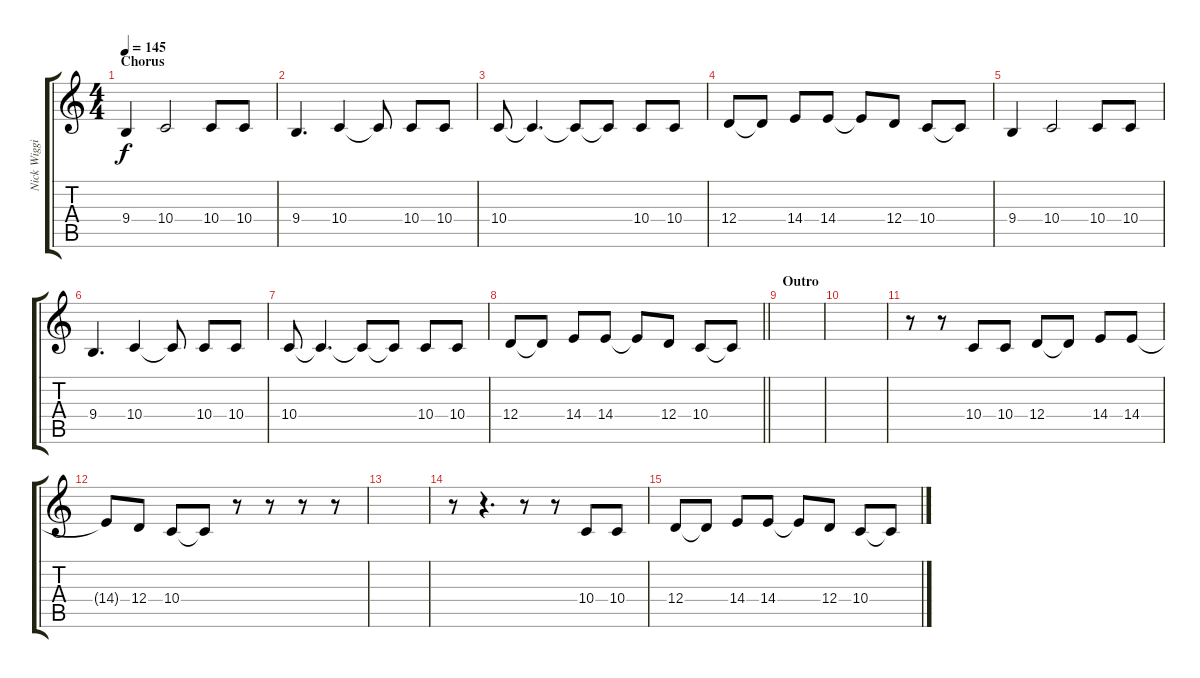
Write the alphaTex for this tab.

\track ("Nick Wiggins (Backing Vocals)" "Nick Wiggi") {instrument violin}
\staff {score tabs}
\tuning (E4 B3 G3 D3 A2 E2) {hide}
\ts (4 4)
\section ("" "Chorus")
\tempo 145
\clef g2
\ks c
9.4.4{dy f} 10.4.2 10.4.8 10.4.8 |
9.4.4{d} 10.4.4 10.4{t}.8 10.4.8 10.4.8 |
10.4.8 10.4{t}.4{d} 10.4{t}.8 10.4{t}.8 10.4.8 10.4.8 |
12.4.8 12.4{t}.8 14.4.8 14.4.8 14.4{t}.8 12.4.8 10.4.8 10.4{t}.8 |
9.4.4 10.4.2 10.4.8 10.4.8 |
9.4.4{d} 10.4.4 10.4{t}.8 10.4.8 10.4.8 |
10.4.8 10.4{t}.4{d} 10.4{t}.8 10.4{t}.8 10.4.8 10.4.8 |
\barLineRight lightlight
12.4.8 12.4{t}.8 14.4.8 14.4.8 14.4{t}.8 12.4.8 10.4.8 10.4{t}.8 |
\section ("" "Outro")
|
|
r.8{volume 16 balance 8 instrument clarinet} r.8 10.4.8 10.4.8 12.4.8 12.4{t}.8 14.4.8 14.4.8 |
14.4{t}.8 12.4.8 10.4.8 10.4{t}.8 r.8 r.8 r.8 r.8 |
|
r.8 r.4{d} r.8 r.8 10.4.8 10.4.8 |
12.4.8 12.4{t}.8 14.4.8 14.4.8 14.4{t}.8 12.4.8 10.4.8 10.4{t}.8
